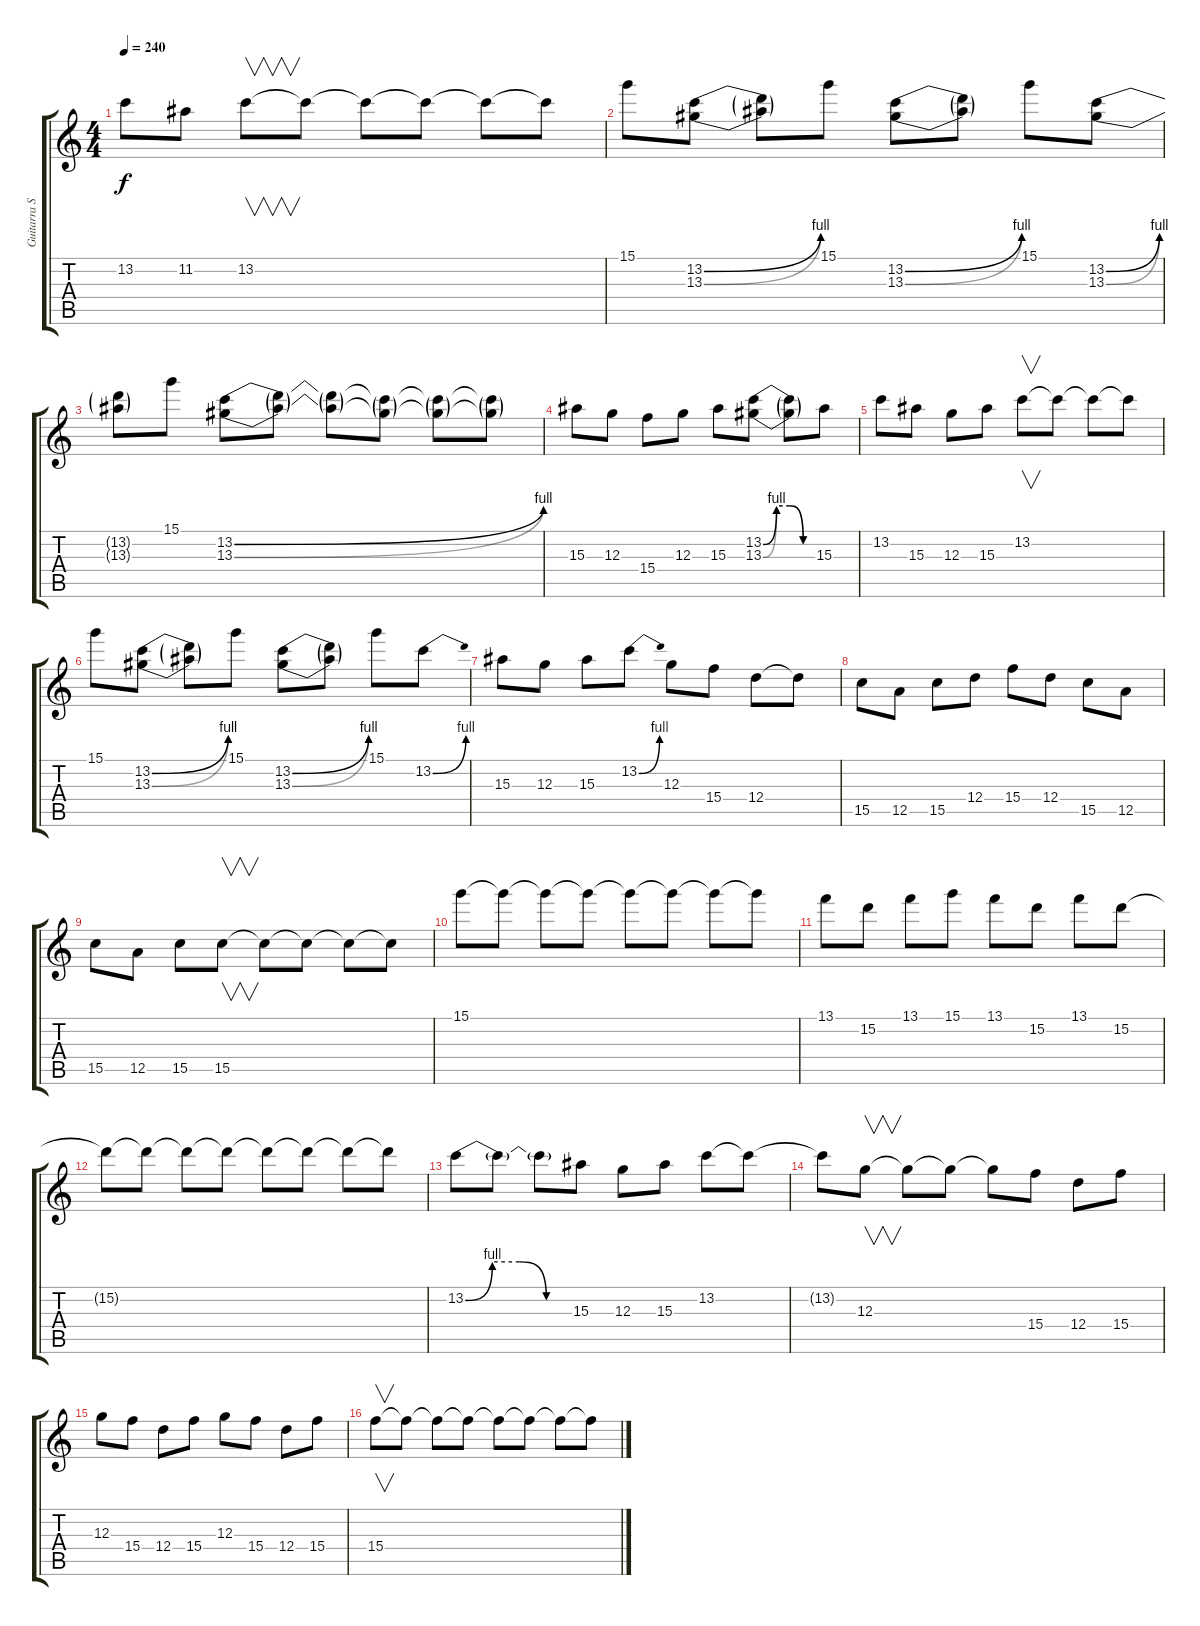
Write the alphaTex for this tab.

\track ("Guitarra Solo" "Guitarra S") {instrument overdrivenguitar}
\staff {score tabs}
\tuning (E4 B3 G3 D3 A2 E2) {hide}
\ts (4 4)
\tempo 240
\clef g2
\ks c
13.2{t}.8{dy f} 11.2.8 13.2.8{v} 13.2{t}.8 13.2{t}.8 13.2{t}.8 13.2{t}.8 13.2{t}.8 |
15.1.8 (13.2{be (bend 0 0 60 4)} 13.3{be (bend 0 0 60 4)}).8 (13.2{t} 13.3{t}).8 15.1.8 (13.2{be (bend 0 0 60 4)} 13.3{be (bend 0 0 60 4)}).8 (13.2{t} 13.3{t}).8 15.1.8 (13.2{be (bend 0 0 60 4)} 13.3{be (bend 0 0 60 4)}).8 |
(13.2{t} 13.3{t}).8 15.1.8 (13.2{be (bend 0 0 60 4)} 13.3{be (bend 0 0 60 4)}).8 (13.2{t} 13.3{t}).8 (13.2{t} 13.3{t}).8 (13.2{t} 13.3{t}).8 (13.2{t} 13.3{t}).8 (13.2{t} 13.3{t}).8 |
15.3.8 12.3.8 15.4.8 12.3.8 15.3.8 (13.2{be (custom 0 0 15 4 30 4 45 0 60 0)} 13.3{be (custom 0 0 15 4 30 4 45 0 60 0)}).8 (13.2{t} 13.3{t}).8 15.3.8 |
13.2.8 15.3.8 12.3.8 15.3.8 13.2.8{v} 13.2{t}.8 13.2{t}.8 13.2{t}.8 |
15.1.8 (13.2{be (bend 0 0 60 4)} 13.3{be (bend 0 0 60 4)}).8 (13.2{t} 13.3{t}).8 15.1.8 (13.2{be (bend 0 0 60 4)} 13.3{be (bend 0 0 60 4)}).8 (13.2{t} 13.3{t}).8 15.1.8 13.2{be (bend 0 0 60 4)}.8 |
15.3.8 12.3.8 15.3.8 13.2{be (bend 0 0 60 4)}.8 12.3.8 15.4.8 12.4.8 12.4{t}.8 |
15.5.8 12.5.8 15.5.8 12.4.8 15.4.8 12.4.8 15.5.8 12.5.8 |
15.5.8 12.5.8 15.5.8 15.5.8{v} 15.5{t}.8 15.5{t}.8 15.5{t}.8 15.5{t}.8 |
15.1.8 15.1{t}.8 15.1{t}.8 15.1{t}.8 15.1{t}.8 15.1{t}.8 15.1{t}.8 15.1{t}.8 |
13.1.8 15.2.8 13.1.8 15.1.8 13.1.8 15.2.8 13.1.8 15.2.8 |
15.2{t}.8 15.2{t}.8 15.2{t}.8 15.2{t}.8 15.2{t}.8 15.2{t}.8 15.2{t}.8 15.2{t}.8 |
13.2{be (custom 0 0 15 4 30 4 45 0 60 0)}.8 13.2{t}.8 13.2{t}.8 15.3.8 12.3.8 15.3.8 13.2.8 13.2{t}.8 |
13.2{t}.8 12.3.8{v} 12.3{t}.8 12.3{t}.8 12.3{t}.8 15.4.8 12.4.8 15.4.8 |
12.3.8 15.4.8 12.4.8 15.4.8 12.3.8 15.4.8 12.4.8 15.4.8 |
15.4.8{v} 15.4{t}.8 15.4{t}.8 15.4{t}.8 15.4{t}.8 15.4{t}.8 15.4{t}.8 15.4{t}.8
